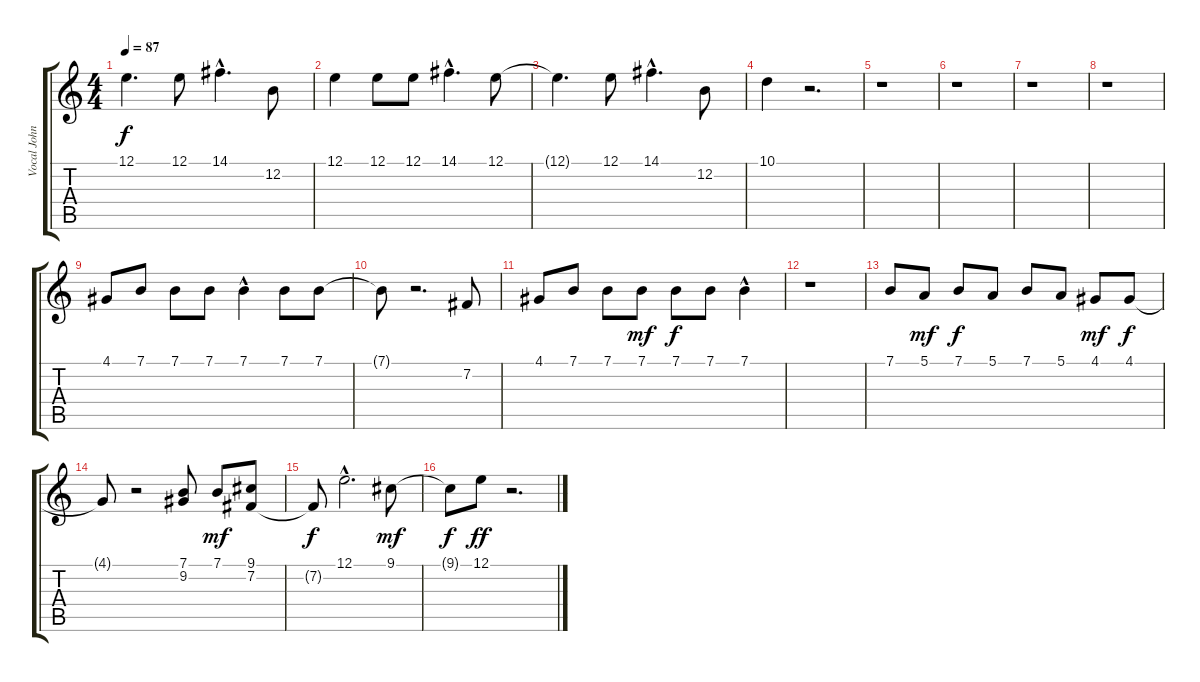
\track ("Vocal John" "Vocal John") {instrument oboe}
\staff {score tabs}
\tuning (E4 B3 G3 D3 A2 E2) {hide}
\ts (4 4)
\tempo 87
\clef g2
\ks c
12.1{t}.4{d dy f} 12.1.8 14.1{hac}.4{d} 12.2.8 |
12.1.4 12.1.8 12.1.8 14.1{hac}.4{d} 12.1.8 |
12.1{t}.4{d} 12.1.8 14.1{hac}.4{d} 12.2.8 |
10.1.4 r.2{d} |
r.1 |
r.1 |
r.1 |
r.1 |
4.1.8 7.1.8 7.1.8 7.1.8 7.1{hac}.4 7.1.8 7.1.8 |
7.1{t}.8 r.2{d} 7.2.8 |
4.1.8 7.1.8 7.1.8 7.1.8{dy mf} 7.1.8{dy f} 7.1.8 7.1{hac}.4 |
r.1 |
7.1.8 5.1.8{dy mf} 7.1.8{dy f} 5.1.8 7.1.8 5.1.8 4.1.8{dy mf} 4.1.8{dy f} |
4.1{t}.8 r.2 (7.1 9.2).8 7.1.8{dy mf} (9.1 7.2).8 |
7.2{t}.8{dy f} 12.1{hac}.2{d} 9.1.8{dy mf} |
9.1{t}.8{dy f} 12.1.8{dy ff} r.2{d}
